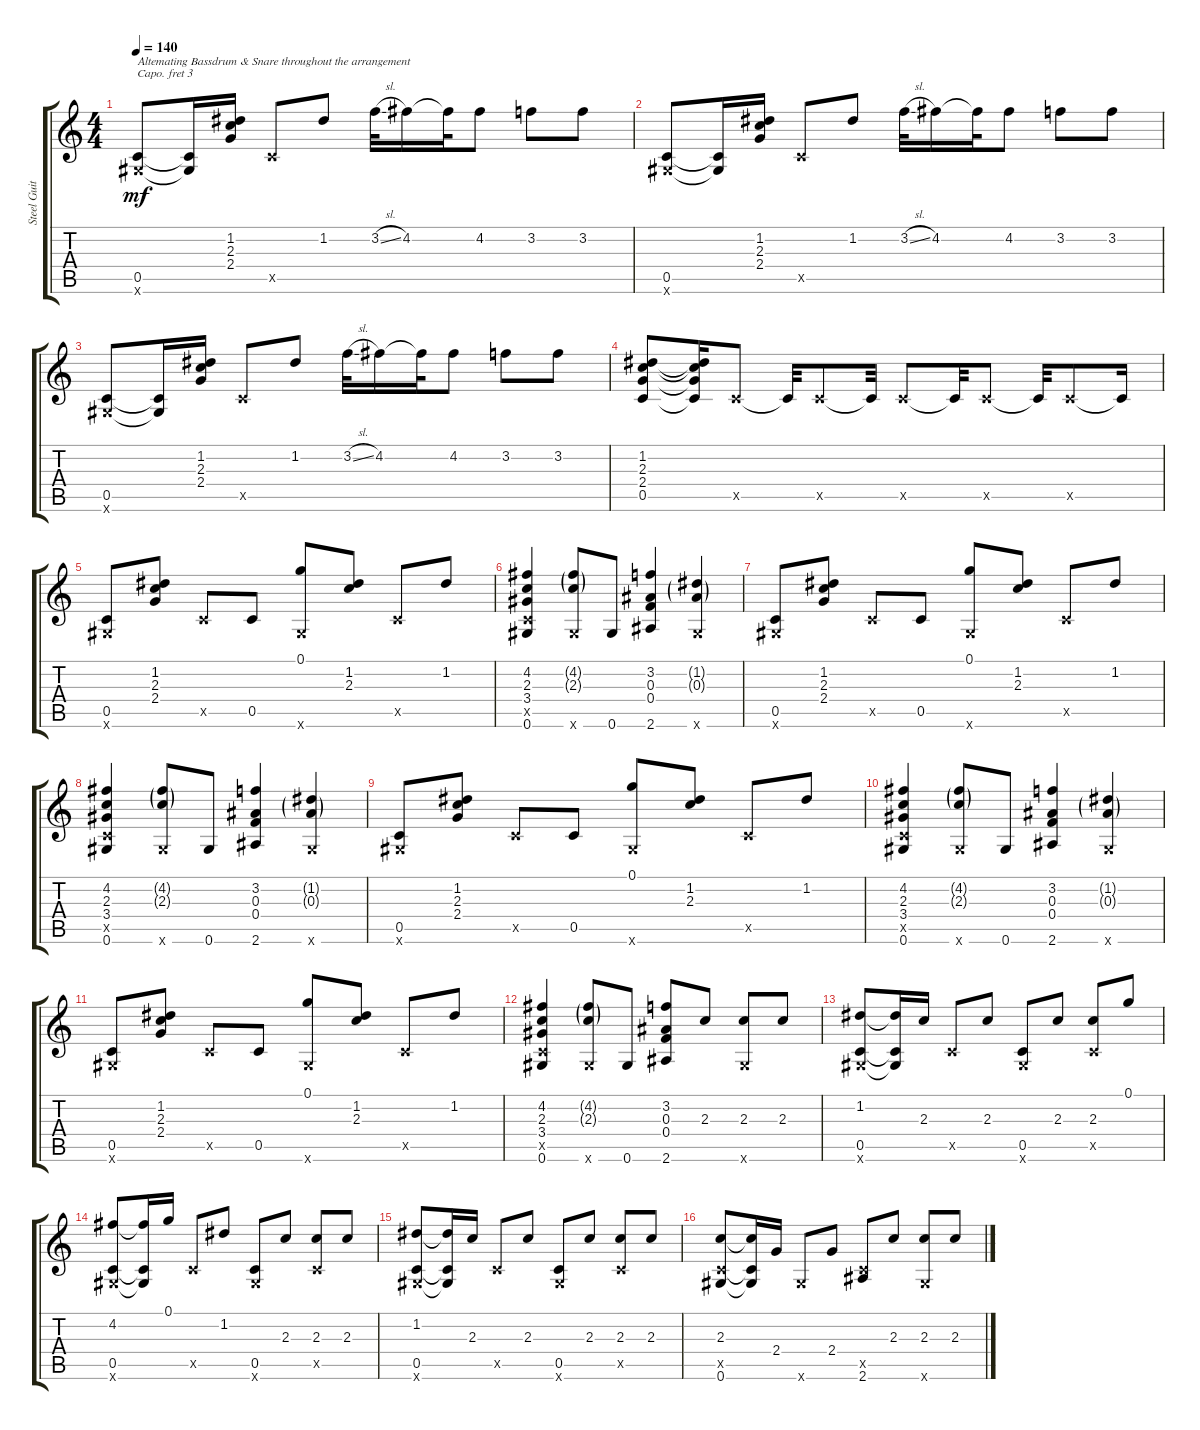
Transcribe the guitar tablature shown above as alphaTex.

\track ("Steel Guitar" "Steel Guit") {instrument acousticguitarsteel}
\staff {score tabs}
\capo 3
\tuning (E4 B3 G3 D3 A2 F2) {hide}
\ts (4 4)
\tempo 140
\clef g2
\ks c
(0.5 0.6{x}).8{txt "Altemating Bassdrum & Snare throughout the arrangement" dy mf instrument acousticguitarsteel} (0.5{t} 0.6{t}).16 (1.2 2.3 2.4).16 0.5{x}.8 1.2.8 3.2{sl}.32 4.2.16 4.2{t}.32 4.2.8 3.2.8 3.2.8 |
(0.5 0.6{x}).8 (0.5{t} 0.6{t}).16 (1.2 2.3 2.4).16 0.5{x}.8 1.2.8 3.2{sl}.32 4.2.16 4.2{t}.32 4.2.8 3.2.8 3.2.8 |
(0.5 0.6{x}).8 (0.5{t} 0.6{t}).16 (1.2 2.3 2.4).16 0.5{x}.8 1.2.8 3.2{sl}.32 4.2.16 4.2{t}.32 4.2.8 3.2.8 3.2.8 |
(1.2 2.3 2.4 0.5).8 (1.2{t} 2.3{t} 2.4{t} 0.5{t}).16 0.5{x}.8 0.5{t}.32 0.5{x}.8 0.5{t}.32 0.5{x}.8 0.5{t}.32 0.5{x}.8 0.5{t}.32 0.5{x}.8 0.5{t}.16 |
(0.5 0.6{x}).8 (1.2 2.3 2.4).8 0.5{x}.8 0.5.8 (0.1 0.6{x}).8 (1.2 2.3).8 0.5{x}.8 1.2.8 |
(4.2 2.3 3.4 0.5{x} 0.6).4 (4.2{g} 2.3{g} 0.6{x}).8 0.6.8 (3.2 0.3 0.4 2.6).4 (1.2{g} 0.3{g} 0.6{x}).4 |
(0.5 0.6{x}).8 (1.2 2.3 2.4).8 0.5{x}.8 0.5.8 (0.1 0.6{x}).8 (1.2 2.3).8 0.5{x}.8 1.2.8 |
(4.2 2.3 3.4 0.5{x} 0.6).4 (4.2{g} 2.3{g} 0.6{x}).8 0.6.8 (3.2 0.3 0.4 2.6).4 (1.2{g} 0.3{g} 0.6{x}).4 |
(0.5 0.6{x}).8 (1.2 2.3 2.4).8 0.5{x}.8 0.5.8 (0.1 0.6{x}).8 (1.2 2.3).8 0.5{x}.8 1.2.8 |
(4.2 2.3 3.4 0.5{x} 0.6).4 (4.2{g} 2.3{g} 0.6{x}).8 0.6.8 (3.2 0.3 0.4 2.6).4 (1.2{g} 0.3{g} 0.6{x}).4 |
(0.5 0.6{x}).8 (1.2 2.3 2.4).8 0.5{x}.8 0.5.8 (0.1 0.6{x}).8 (1.2 2.3).8 0.5{x}.8 1.2.8 |
(4.2 2.3 3.4 0.5{x} 0.6).4 (4.2{g} 2.3{g} 0.6{x}).8 0.6.8 (3.2 0.3 0.4 2.6).8 2.3.8 (2.3 0.6{x}).8 2.3.8 |
(1.2 0.5 0.6{x}).8 (1.2{t} 0.5{t} 0.6{t}).16 2.3.16 0.5{x}.8 2.3.8 (0.5 0.6{x}).8 2.3.8 (2.3 0.5{x}).8 0.1.8 |
(4.2 0.5 0.6{x}).8 (4.2{t} 0.5{t} 0.6{t}).16 0.1.16 0.5{x}.8 1.2.8 (0.5 0.6{x}).8 2.3.8 (2.3 0.5{x}).8 2.3.8 |
(1.2 0.5 0.6{x}).8 (1.2{t} 0.5{t} 0.6{t}).16 2.3.16 0.5{x}.8 2.3.8 (0.5 0.6{x}).8 2.3.8 (2.3 0.5{x}).8 2.3.8 |
(2.3 0.5{x} 0.6).8 (2.3{t} 0.5{t} 0.6{t}).16 2.4.16 0.6{x}.8 2.4.8 (0.5{x} 2.6).8 2.3.8 (2.3 0.6{x}).8 2.3.8
